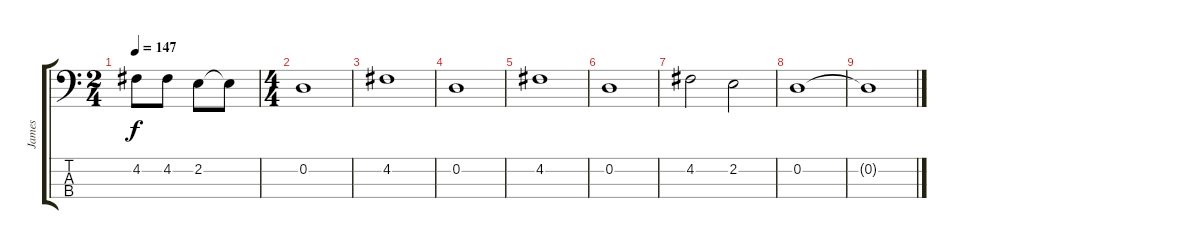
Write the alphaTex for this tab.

\track ("James" "James") {instrument electricbassfinger}
\staff {score tabs}
\tuning (G2 D2 A1 E1) {hide}
\ts (2 4)
\tempo 147
\clef f4
\ks c
4.2{t}.8{dy f} 4.2.8 2.2.8 2.2{t}.8 |
\ts (4 4)
0.2.1 |
4.2.1 |
0.2.1 |
4.2.1 |
0.2.1 |
4.2.2 2.2.2 |
0.2.1 |
0.2{t}.1
